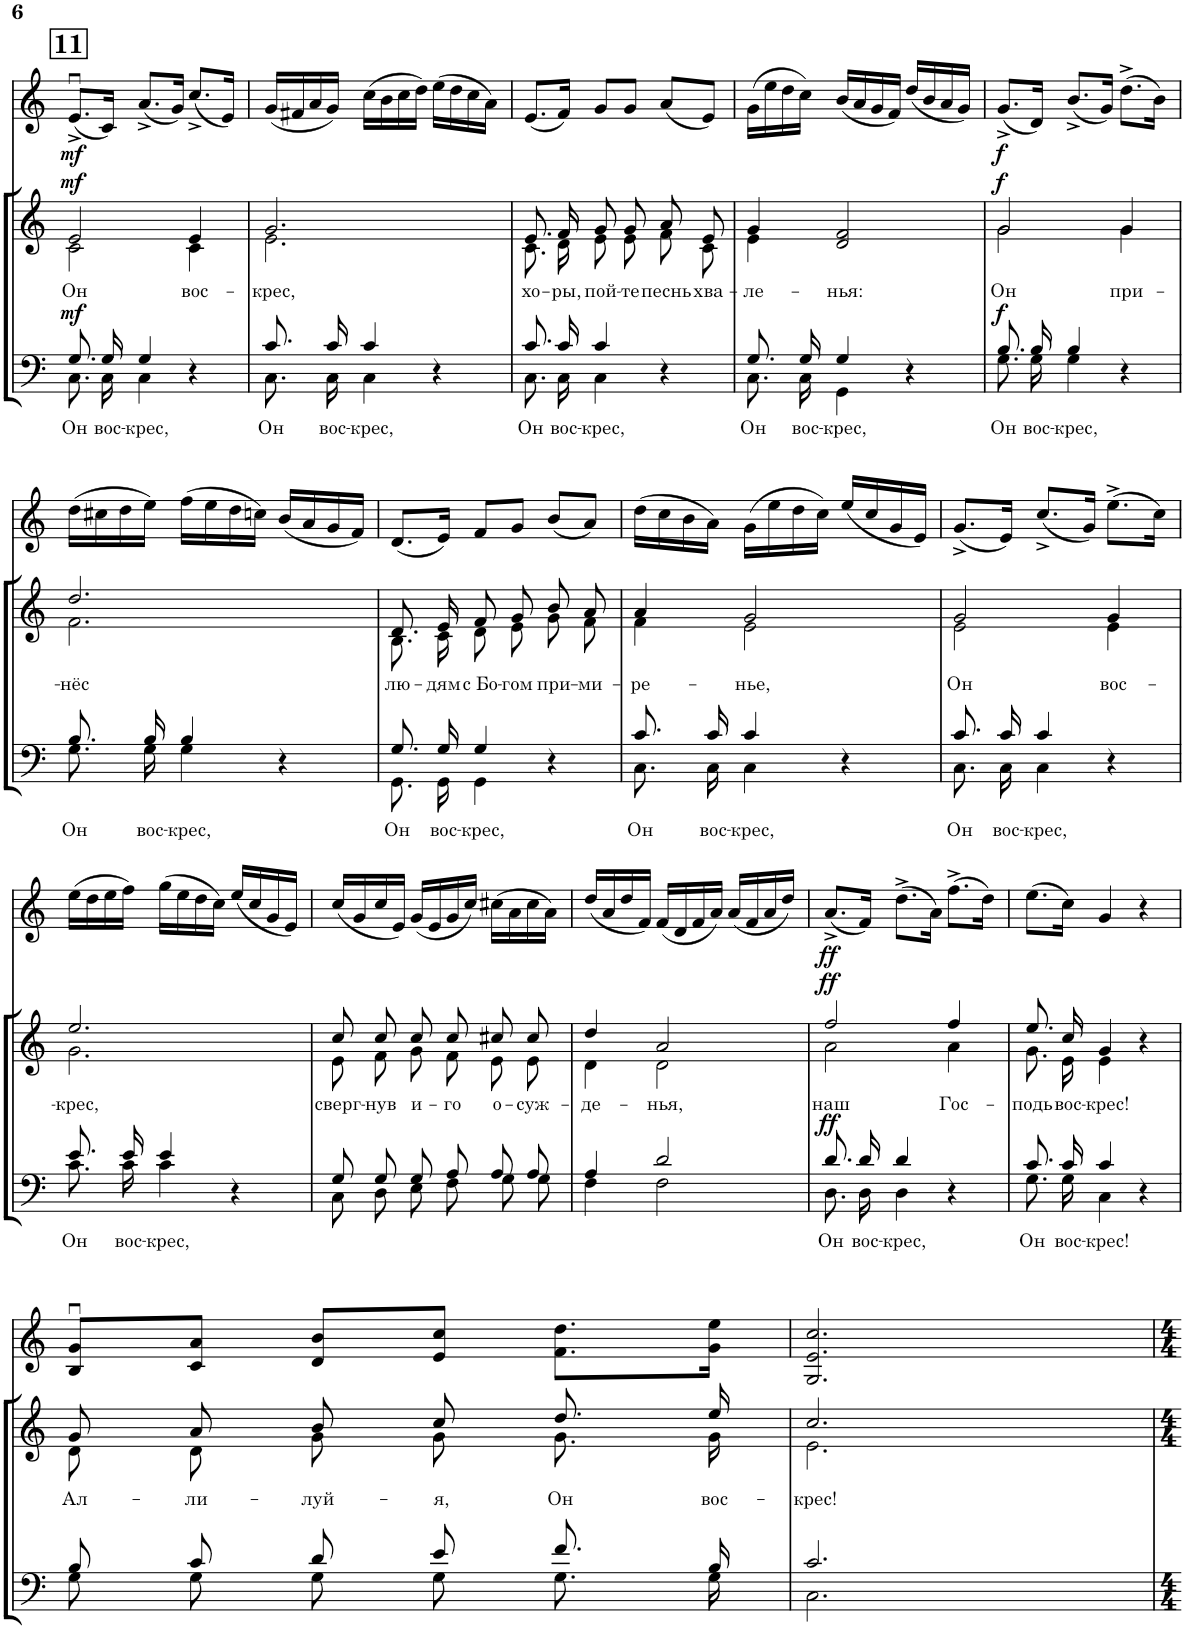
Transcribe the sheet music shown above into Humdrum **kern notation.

**kern	**text	**dynam	**kern	**text	**dynam	**kern	**dynam
*part3	*part3	*part3	*part2	*part2	*part2	*part1	*part1
*staff3	*staff3	*staff3	*staff2	*staff2	*staff2	*staff1	*staff1
*I"T. B.	*	*	*I"S. A.	*	*	*I"Violin	*
*	*	*	*	*	*	*I'Vln	*
!!LO:PB:g=z
*clefF4	*	*	*clefG2	*	*	*clefG2	*
*k[]	*	*	*k[]	*	*	*k[]	*
*M3/4	*	*	*M3/4	*	*	*M3/4	*
!!LO:REH:place=s1:a:B:cj:fs=14:t=11
=127	=127	=127	=127	=127	=127	=127	=127
*^	*	*	*	*	*	*	*
!	!	!LO:LY:b	!LO:DY:a	!	!LO:LY:b	!LO:DY:a	!	!LO:DY:b
*	*	*	*	*^	*	*	*	*
8.G/L	8.C\L	Он	mf	2e/	2c\	Он	mf	(<8.eu^/L	mf
!	!	!LO:LY:b	!	!	!	!	!	!	!
16G/Jk	16C\Jk	вос-	.	.	.	.	.	16c/Jk)	.
!	!	!LO:LY:b	!	!	!	!	!	!	!
4G/	4C\	-крес,	.	.	.	.	.	(<8.a^/L	.
.	.	.	.	.	.	.	.	16g/Jk)	.
!	!	!	!	!	!	!LO:LY:b	!	!	!
4r	4ryy	.	.	4e/	4c\	вос-	.	(<8.cc^/L	.
.	.	.	.	.	.	.	.	16e/Jk)	.
=128	=128	=128	=128	=128	=128	=128	=128	=128	=128
!	!	!LO:LY:b	!	!	!	!LO:LY:b	!	!	!
8.c/L	8.C\L	Он	.	2.g/	2.e\	-крес,	.	(<16g/LL	.
.	.	.	.	.	.	.	.	16f#X/	.
.	.	.	.	.	.	.	.	16a/	.
!	!	!LO:LY:b	!	!	!	!	!	!	!
16c/Jk	16C\Jk	вос-	.	.	.	.	.	16g/JJ)	.
!	!	!LO:LY:b	!	!	!	!	!	!	!
4c/	4C\	-крес,	.	.	.	.	.	(>16cc\LL	.
.	.	.	.	.	.	.	.	16b\	.
.	.	.	.	.	.	.	.	16cc\	.
.	.	.	.	.	.	.	.	16dd\JJ)	.
4r	4ryy	.	.	.	.	.	.	(>16ee\LL	.
.	.	.	.	.	.	.	.	16dd\	.
.	.	.	.	.	.	.	.	16cc\	.
.	.	.	.	.	.	.	.	16a\JJ)	.
=129	=129	=129	=129	=129	=129	=129	=129	=129	=129
!	!	!LO:LY:b	!	!	!	!LO:LY:b	!	!	!
8.c/L	8.C\L	Он	.	8.e/L	8.c\L	хо-	.	(<8.e/L	.
!	!	!LO:LY:b	!	!	!	!LO:LY:b	!	!	!
16c/Jk	16C\Jk	вос-	.	16f/Jk	16d\Jk	-ры,	.	16f/Jk)	.
!	!	!LO:LY:b	!	!	!	!LO:LY:b	!	!	!
4c/	4C\	-крес,	.	8g/L	8e\L	пой-	.	8g/L	.
!	!	!	!	!	!	!LO:LY:b	!	!	!
.	.	.	.	8g/J	8e\J	-те	.	8g/J	.
!	!	!	!	!	!	!LO:LY:b	!	!	!
4r	4ryy	.	.	8a/L	8f\L	песнь	.	(<8a/L	.
!	!	!	!	!	!	!LO:LY:b	!	!	!
.	.	.	.	8e/J	8c\J	хва-	.	8e/J)	.
=130	=130	=130	=130	=130	=130	=130	=130	=130	=130
!	!	!LO:LY:b	!	!	!	!LO:LY:b	!	!	!
8.G/L	8.C\L	Он	.	4g/	4e\	-ле-	.	(>16g\LL	.
.	.	.	.	.	.	.	.	16ee\	.
.	.	.	.	.	.	.	.	16dd\	.
!	!	!LO:LY:b	!	!	!	!	!	!	!
16G/Jk	16C\Jk	вос-	.	.	.	.	.	16cc\JJ)	.
!	!	!LO:LY:b	!	!	!	!LO:LY:b	!	!	!
4G/	4GG\	-крес,	.	2d/ 2f/	2ryy	-нья:	.	(<16b/LL	.
.	.	.	.	.	.	.	.	16a/	.
.	.	.	.	.	.	.	.	16g/	.
.	.	.	.	.	.	.	.	16f/JJ)	.
4r	4ryy	.	.	.	.	.	.	(<16dd/LL	.
.	.	.	.	.	.	.	.	16b/	.
.	.	.	.	.	.	.	.	16a/	.
.	.	.	.	.	.	.	.	16g/JJ)	.
=131	=131	=131	=131	=131	=131	=131	=131	=131	=131
!	!	!LO:LY:b	!LO:DY:a	!	!	!LO:LY:b	!LO:DY:a	!	!LO:DY:b
8.B/L	8.G\L	Он	f	2g/	2g\	Он	f	(<8.g^/L	f
!	!	!LO:LY:b	!	!	!	!	!	!	!
16B/Jk	16G\Jk	вос-	.	.	.	.	.	16d/Jk)	.
!	!	!LO:LY:b	!	!	!	!	!	!	!
4B/	4G\	-крес,	.	.	.	.	.	(<8.b^/L	.
.	.	.	.	.	.	.	.	16g/Jk)	.
!	!	!	!	!	!	!LO:LY:b	!	!	!
4r	4ryy	.	.	4g/	4g\	при-	.	(>8.dd^\L	.
.	.	.	.	.	.	.	.	16b\Jk)	.
!!LO:LB:g=z
=132	=132	=132	=132	=132	=132	=132	=132	=132	=132
!	!	!LO:LY:b	!	!	!	!LO:LY:b	!	!	!
8.B/L	8.G\L	Он	.	2.dd/	2.f\	-нёс	.	(>16dd\LL	.
.	.	.	.	.	.	.	.	16cc#X\	.
.	.	.	.	.	.	.	.	16dd\	.
!	!	!LO:LY:b	!	!	!	!	!	!	!
16B/Jk	16G\Jk	вос-	.	.	.	.	.	16ee\JJ)	.
!	!	!LO:LY:b	!	!	!	!	!	!	!
4B/	4G\	-крес,	.	.	.	.	.	(>16ff\LL	.
.	.	.	.	.	.	.	.	16ee\	.
.	.	.	.	.	.	.	.	16dd\	.
.	.	.	.	.	.	.	.	16ccn\JJ)	.
4r	4ryy	.	.	.	.	.	.	(<16b/LL	.
.	.	.	.	.	.	.	.	16a/	.
.	.	.	.	.	.	.	.	16g/	.
.	.	.	.	.	.	.	.	16f/JJ)	.
=133	=133	=133	=133	=133	=133	=133	=133	=133	=133
!	!	!LO:LY:b	!	!	!	!LO:LY:b	!	!	!
8.G/L	8.GG\L	Он	.	8.d/L	8.B\L	лю-	.	(<8.d/L	.
!	!	!LO:LY:b	!	!	!	!LO:LY:b	!	!	!
16G/Jk	16GG\Jk	вос-	.	16e/Jk	16c\Jk	-дям	.	16e/Jk)	.
!	!	!LO:LY:b	!	!	!	!LO:LY:b	!	!	!
4G/	4GG\	-крес,	.	8f/L	8d\L	с Бо-	.	8f/L	.
!	!	!	!	!	!	!LO:LY:b	!	!	!
.	.	.	.	8g/J	8e\J	-гом	.	8g/J	.
!	!	!	!	!	!	!LO:LY:b	!	!	!
4r	4ryy	.	.	8b/L	8g\L	при-	.	(<8b/L	.
!	!	!	!	!	!	!LO:LY:b	!	!	!
.	.	.	.	8a/J	8f\J	-ми-	.	8a/J)	.
=134	=134	=134	=134	=134	=134	=134	=134	=134	=134
!	!	!LO:LY:b	!	!	!	!LO:LY:b	!	!	!
8.c/L	8.C\L	Он	.	4a/	4f\	-ре-	.	(>16dd\LL	.
.	.	.	.	.	.	.	.	16cc\	.
.	.	.	.	.	.	.	.	16b\	.
!	!	!LO:LY:b	!	!	!	!	!	!	!
16c/Jk	16C\Jk	вос-	.	.	.	.	.	16a\JJ)	.
!	!	!LO:LY:b	!	!	!	!LO:LY:b	!	!	!
4c/	4C\	-крес,	.	2g/	2e\	-нье,	.	(>16g\LL	.
.	.	.	.	.	.	.	.	16ee\	.
.	.	.	.	.	.	.	.	16dd\	.
.	.	.	.	.	.	.	.	16cc\JJ)	.
4r	4ryy	.	.	.	.	.	.	(<16ee/LL	.
.	.	.	.	.	.	.	.	16cc/	.
.	.	.	.	.	.	.	.	16g/	.
.	.	.	.	.	.	.	.	16e/JJ)	.
=135	=135	=135	=135	=135	=135	=135	=135	=135	=135
!	!	!LO:LY:b	!	!	!	!LO:LY:b	!	!	!
8.c/L	8.C\L	Он	.	2g/	2e\	Он	.	(<8.g^/L	.
!	!	!LO:LY:b	!	!	!	!	!	!	!
16c/Jk	16C\Jk	вос-	.	.	.	.	.	16e/Jk)	.
!	!	!LO:LY:b	!	!	!	!	!	!	!
4c/	4C\	-крес,	.	.	.	.	.	(<8.cc^/L	.
.	.	.	.	.	.	.	.	16g/Jk)	.
!	!	!	!	!	!	!LO:LY:b	!	!	!
4r	4ryy	.	.	4g/	4e\	вос-	.	(>8.ee^\L	.
.	.	.	.	.	.	.	.	16cc\Jk)	.
!!LO:LB:g=z
=136	=136	=136	=136	=136	=136	=136	=136	=136	=136
!	!	!LO:LY:b	!	!	!	!LO:LY:b	!	!	!
8.e/L	8.c\L	Он	.	2.ee/	2.g\	-крес,	.	(>16ee\LL	.
.	.	.	.	.	.	.	.	16dd\	.
.	.	.	.	.	.	.	.	16ee\	.
!	!	!LO:LY:b	!	!	!	!	!	!	!
16e/Jk	16c\Jk	вос-	.	.	.	.	.	16ff\JJ)	.
!	!	!LO:LY:b	!	!	!	!	!	!	!
4e/	4c\	-крес,	.	.	.	.	.	(>16gg\LL	.
.	.	.	.	.	.	.	.	16ee\	.
.	.	.	.	.	.	.	.	16dd\	.
.	.	.	.	.	.	.	.	16cc\JJ)	.
4r	4ryy	.	.	.	.	.	.	(<16ee/LL	.
.	.	.	.	.	.	.	.	16cc/	.
.	.	.	.	.	.	.	.	16g/	.
.	.	.	.	.	.	.	.	16e/JJ)	.
=137	=137	=137	=137	=137	=137	=137	=137	=137	=137
!	!	!	!	!	!	!LO:LY:b	!	!	!
8G/L	8C\L	.	.	8cc/L	8e\L	сверг-	.	(<16cc/LL	.
.	.	.	.	.	.	.	.	16g/	.
!	!	!	!	!	!	!LO:LY:b	!	!	!
8G/J	8D\J	.	.	8cc/J	8f\J	-нув	.	16cc/	.
.	.	.	.	.	.	.	.	16e/JJ)	.
!	!	!	!	!	!	!LO:LY:b	!	!	!
8G/L	8E\L	.	.	8cc/L	8g\L	и-	.	(<16g/LL	.
.	.	.	.	.	.	.	.	16e/	.
!	!	!	!	!	!	!LO:LY:b	!	!	!
8A/J	8F\J	.	.	8cc/J	8f\J	-го	.	16g/	.
.	.	.	.	.	.	.	.	16cc/JJ)	.
!	!	!	!	!	!	!LO:LY:b	!	!	!
8A/L	8G\L	.	.	8cc#X/L	8e\L	о-	.	(>16cc#X\LL	.
.	.	.	.	.	.	.	.	16a\	.
!	!	!	!	!	!	!LO:LY:b	!	!	!
8A/J	8G\J	.	.	8cc#/J	8e\J	-суж-	.	16cc#\	.
.	.	.	.	.	.	.	.	16a\JJ)	.
=138	=138	=138	=138	=138	=138	=138	=138	=138	=138
!	!	!	!	!	!	!LO:LY:b	!	!	!
4A/	4F\	.	.	4dd/	4d\	-де-	.	(<16dd/LL	.
.	.	.	.	.	.	.	.	16a/	.
.	.	.	.	.	.	.	.	16dd/	.
.	.	.	.	.	.	.	.	16f/JJ)	.
!	!	!	!	!	!	!LO:LY:b	!	!	!
2d/	2F\	.	.	2a/	2d\	-нья,	.	(<16f/LL	.
.	.	.	.	.	.	.	.	16d/	.
.	.	.	.	.	.	.	.	16f/	.
.	.	.	.	.	.	.	.	16a/JJ)	.
.	.	.	.	.	.	.	.	(<16a/LL	.
.	.	.	.	.	.	.	.	16f/	.
.	.	.	.	.	.	.	.	16a/	.
.	.	.	.	.	.	.	.	16dd/JJ)	.
=139	=139	=139	=139	=139	=139	=139	=139	=139	=139
!	!	!LO:LY:b	!LO:DY:a	!	!	!LO:LY:b	!LO:DY:a	!	!LO:DY:b
8.d/L	8.D\L	Он	ff	2ff/	2a\	наш	ff	(<8.a^/L	ff
!	!	!LO:LY:b	!	!	!	!	!	!	!
16d/Jk	16D\Jk	вос-	.	.	.	.	.	16f/Jk)	.
!	!	!LO:LY:b	!	!	!	!	!	!	!
4d/	4D\	-крес,	.	.	.	.	.	(>8.dd^\L	.
.	.	.	.	.	.	.	.	16a\Jk)	.
!	!	!	!	!	!	!LO:LY:b	!	!	!
4r	4ryy	.	.	4ff/	4a\	Гос-	.	(>8.ff^\L	.
.	.	.	.	.	.	.	.	16dd\Jk)	.
=140	=140	=140	=140	=140	=140	=140	=140	=140	=140
!	!	!LO:LY:b	!	!	!	!LO:LY:b	!	!	!
8.c/L	8.G\L	Он	.	8.ee/L	8.g\L	-подь	.	(>8.ee\L	.
!	!	!LO:LY:b	!	!	!	!LO:LY:b	!	!	!
16c/Jk	16G\Jk	вос-	.	16cc/Jk	16e\Jk	вос-	.	16cc\Jk)	.
!	!	!LO:LY:b	!	!	!	!LO:LY:b	!	!	!
4c/	4C\	-крес!	.	4g/	4e\	-крес!	.	4g/	.
4r	4ryy	.	.	4r	4ryy	.	.	4r	.
!!LO:LB:g=z
=141	=141	=141	=141	=141	=141	=141	=141	=141	=141
!	!	!	!	!	!	!LO:LY:b	!	!	!
8B/L	8G\L	.	.	8g/L	8d\L	Ал-	.	8B/u 8g/uL	.
!	!	!	!	!	!	!LO:LY:b	!	!	!
8c/J	8G\J	.	.	8a/J	8d\J	-ли-	.	8c/ 8a/J	.
!	!	!	!	!	!	!LO:LY:b	!	!	!
8d/L	8G\L	.	.	8b/L	8g\L	-луй-	.	8d/ 8b/L	.
!	!	!	!	!	!	!LO:LY:b	!	!	!
8e/J	8G\J	.	.	8cc/J	8g\J	-я,	.	8e/ 8cc/J	.
!	!	!	!	!	!	!LO:LY:b	!	!	!
8.f/L	8.G\L	.	.	8.dd/L	8.g\L	Он	.	8.f\ 8.dd\L	.
!	!	!	!	!	!	!LO:LY:b	!	!	!
16B/Jk	16G\Jk	.	.	16ee/Jk	16g\Jk	вос-	.	16g\ 16ee\Jk	.
=142	=142	=142	=142	=142	=142	=142	=142	=142	=142
!	!	!	!	!	!	!LO:LY:b	!	!	!
2.c/	2.C\	.	.	2.cc/	2.e\	-крес!	.	2.G/ 2.e/ 2.cc/	.
*v	*v	*	*	*	*	*	*	*	*
*	*	*	*v	*v	*	*	*	*
=	=	=	=	=	=	=	=
*-	*-	*-	*-	*-	*-	*-	*-
